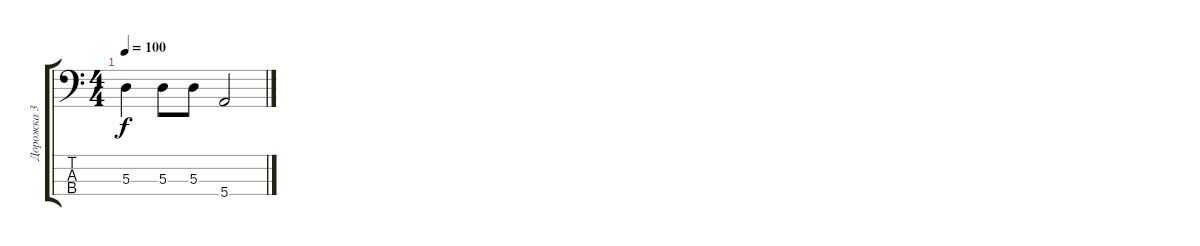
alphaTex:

\track ("Дорожка 3" "Дорожка 3") {instrument electricbasspick}
\staff {score tabs}
\tuning (G2 D2 A1 E1) {hide}
\ts (4 4)
\tempo 100
\clef f4
\ks c
5.3.4{dy f} 5.3.8 5.3.8 5.4.2
